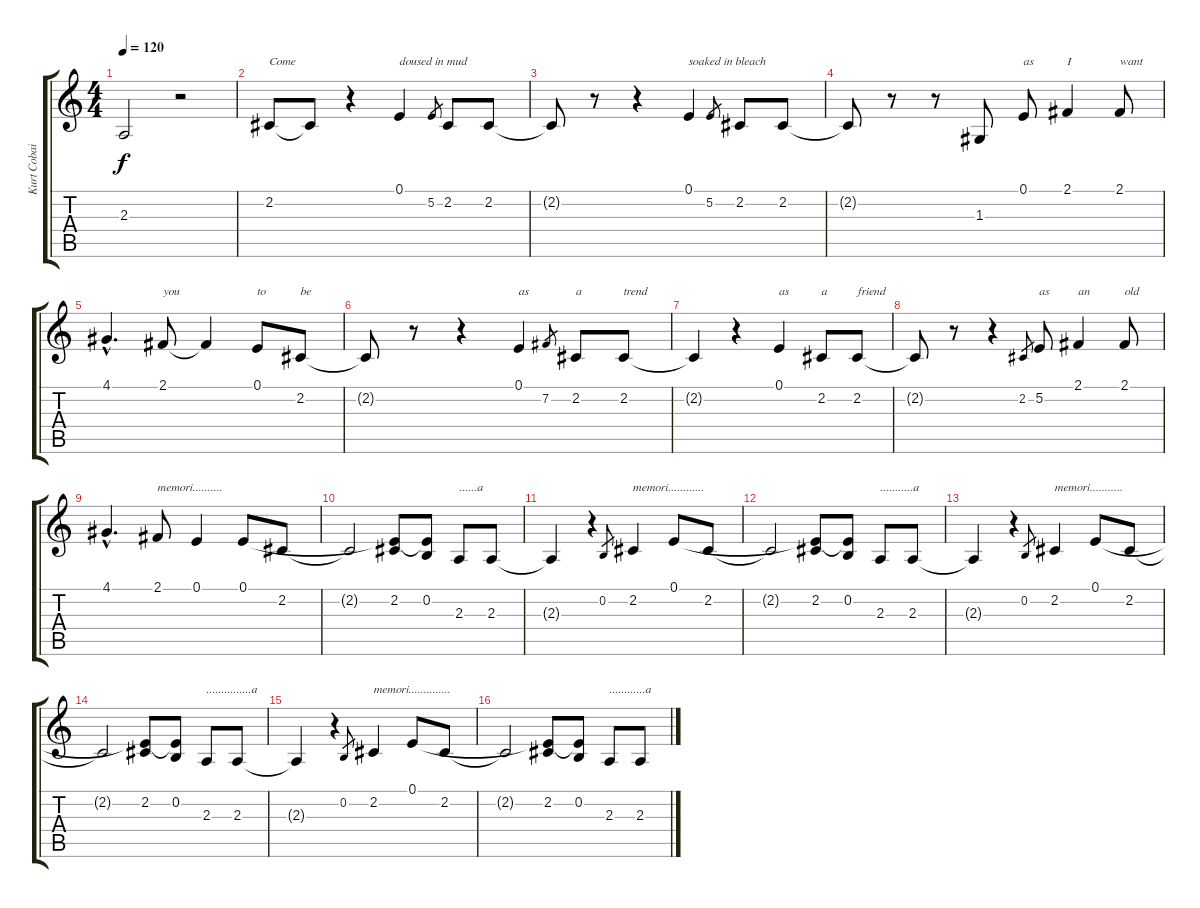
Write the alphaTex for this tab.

\track ("Kurt Cobain : Voice" "Kurt Cobai") {instrument tenorsax}
\staff {score tabs}
\tuning (E4 B3 G3 D3 A2 E2) {hide}
\ts (4 4)
\tempo 120
\clef g2
\ks c
2.3{t}.2{dy f} r.2 |
2.2.8{txt "Come"} 2.2{t}.8 r.4 0.1.4{txt "doused in mud"} 5.2.8{gr} 2.2.8 2.2.8 |
2.2{t}.8 r.8 r.4 0.1.4{txt "soaked in bleach"} 5.2.8{gr} 2.2.8 2.2.8 |
2.2{t}.8 r.8 r.8 1.3.8 0.1.8{txt "as"} 2.1.4{txt "I"} 2.1.8{txt "want"} |
4.1{hac}.4{d} 2.1.8{txt "you"} 2.1{t}.4 0.1.8{txt "to"} 2.2.8{txt "be"} |
2.2{t}.8 r.8 r.4 0.1.4{txt "as"} 7.2.8{gr} 2.2.8{txt "a"} 2.2.8{txt "trend"} |
2.2{t}.4 r.4 0.1.4{txt "as"} 2.2.8{txt "a"} 2.2.8{txt "friend"} |
2.2{t}.8 r.8 r.4 2.2.8{gr} 5.2.8{txt "as"} 2.1.4{txt "an"} 2.1.8{txt "old"} |
4.1{hac}.4{d} 2.1.8{txt "memori.........."} 0.1.4 0.1.8 2.2.8 |
2.2{t}.2 (0.1{t} 2.2).8 (0.1{t} 0.2).8 2.3.8{txt "......a"} 2.3.8 |
2.3{t}.4 r.4 0.2.8{gr} 2.2.4{txt "memori............"} 0.1.8 2.2.8 |
2.2{t}.2 (0.1{t} 2.2).8 (0.1{t} 0.2).8 2.3.8{txt "...........a"} 2.3.8 |
2.3{t}.4 r.4 0.2.8{gr} 2.2.4{txt "memori..........."} 0.1.8 2.2.8 |
2.2{t}.2 (0.1{t} 2.2).8 (0.1{t} 0.2).8 2.3.8{txt "...............a"} 2.3.8 |
2.3{t}.4 r.4 0.2.8{gr} 2.2.4{txt "memori.............."} 0.1.8 2.2.8 |
2.2{t}.2 (0.1{t} 2.2).8 (0.1{t} 0.2).8 2.3.8{txt "............a"} 2.3.8
